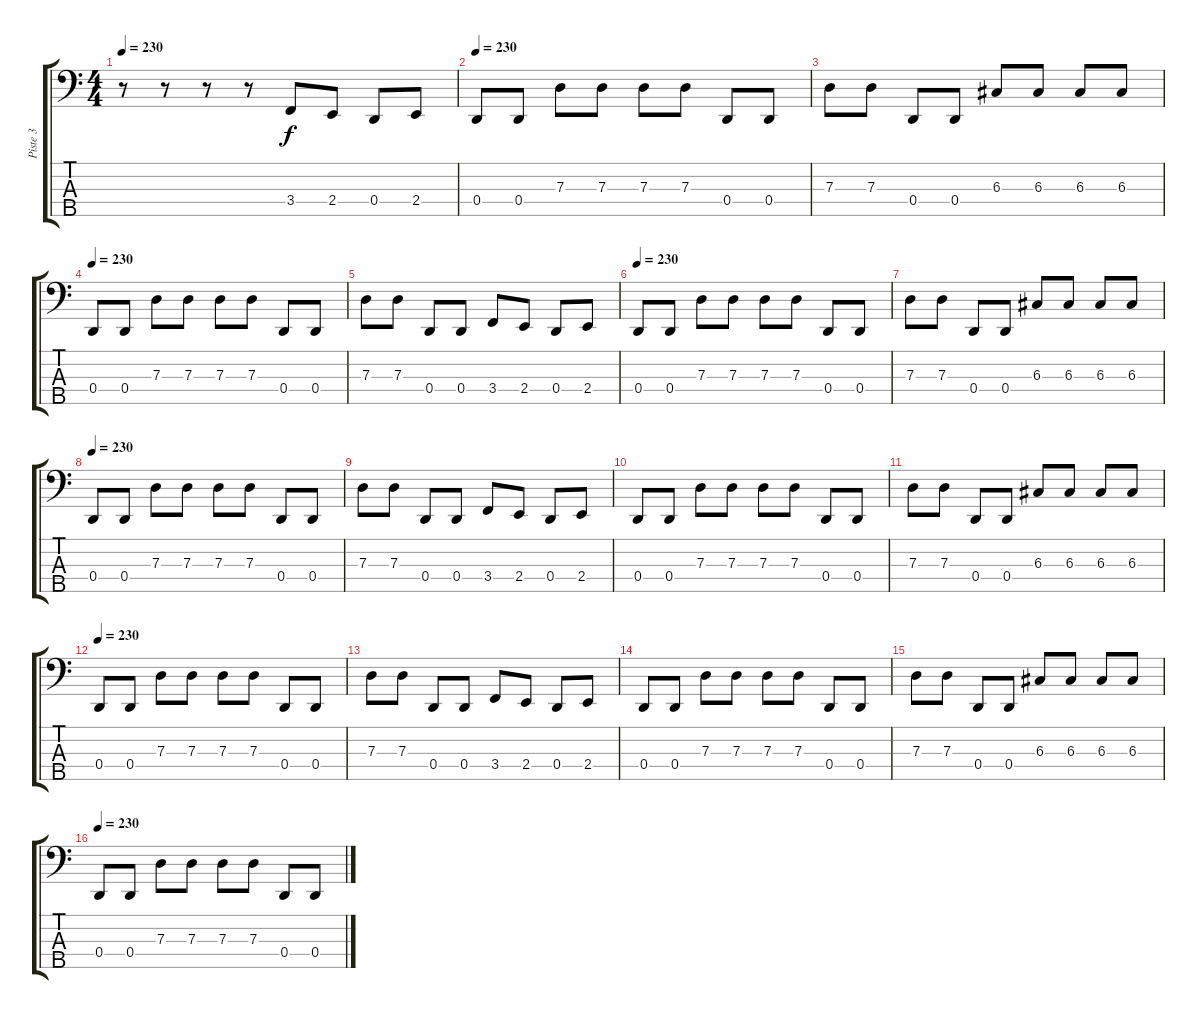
\track ("Piste 3" "Piste 3") {instrument electricbassfinger}
\staff {score tabs}
\tuning (F2 C2 G1 D1 A0) {hide}
\ts (4 4)
\tempo 230
\clef f4
\ks c
r.8{dy f} r.8 r.8 r.8 3.4.8 2.4.8 0.4.8 2.4.8 |
\tempo 230
0.4.8 0.4.8 7.3.8 7.3.8 7.3.8 7.3.8 0.4.8 0.4.8 |
7.3.8 7.3.8 0.4.8 0.4.8 6.3.8 6.3.8 6.3.8 6.3.8 |
\tempo 230
0.4.8 0.4.8 7.3.8 7.3.8 7.3.8 7.3.8 0.4.8 0.4.8 |
7.3.8 7.3.8 0.4.8 0.4.8 3.4.8 2.4.8 0.4.8 2.4.8 |
\tempo 230
0.4.8 0.4.8 7.3.8 7.3.8 7.3.8 7.3.8 0.4.8 0.4.8 |
7.3.8 7.3.8 0.4.8 0.4.8 6.3.8 6.3.8 6.3.8 6.3.8 |
\tempo 230
0.4.8 0.4.8 7.3.8 7.3.8 7.3.8 7.3.8 0.4.8 0.4.8 |
7.3.8 7.3.8 0.4.8 0.4.8 3.4.8 2.4.8 0.4.8 2.4.8 |
0.4.8 0.4.8 7.3.8 7.3.8 7.3.8 7.3.8 0.4.8 0.4.8 |
7.3.8 7.3.8 0.4.8 0.4.8 6.3.8 6.3.8 6.3.8 6.3.8 |
\tempo 230
0.4.8 0.4.8 7.3.8 7.3.8 7.3.8 7.3.8 0.4.8 0.4.8 |
7.3.8 7.3.8 0.4.8 0.4.8 3.4.8 2.4.8 0.4.8 2.4.8 |
0.4.8 0.4.8 7.3.8 7.3.8 7.3.8 7.3.8 0.4.8 0.4.8 |
7.3.8 7.3.8 0.4.8 0.4.8 6.3.8 6.3.8 6.3.8 6.3.8 |
\tempo 230
0.4.8 0.4.8 7.3.8 7.3.8 7.3.8 7.3.8 0.4.8 0.4.8
